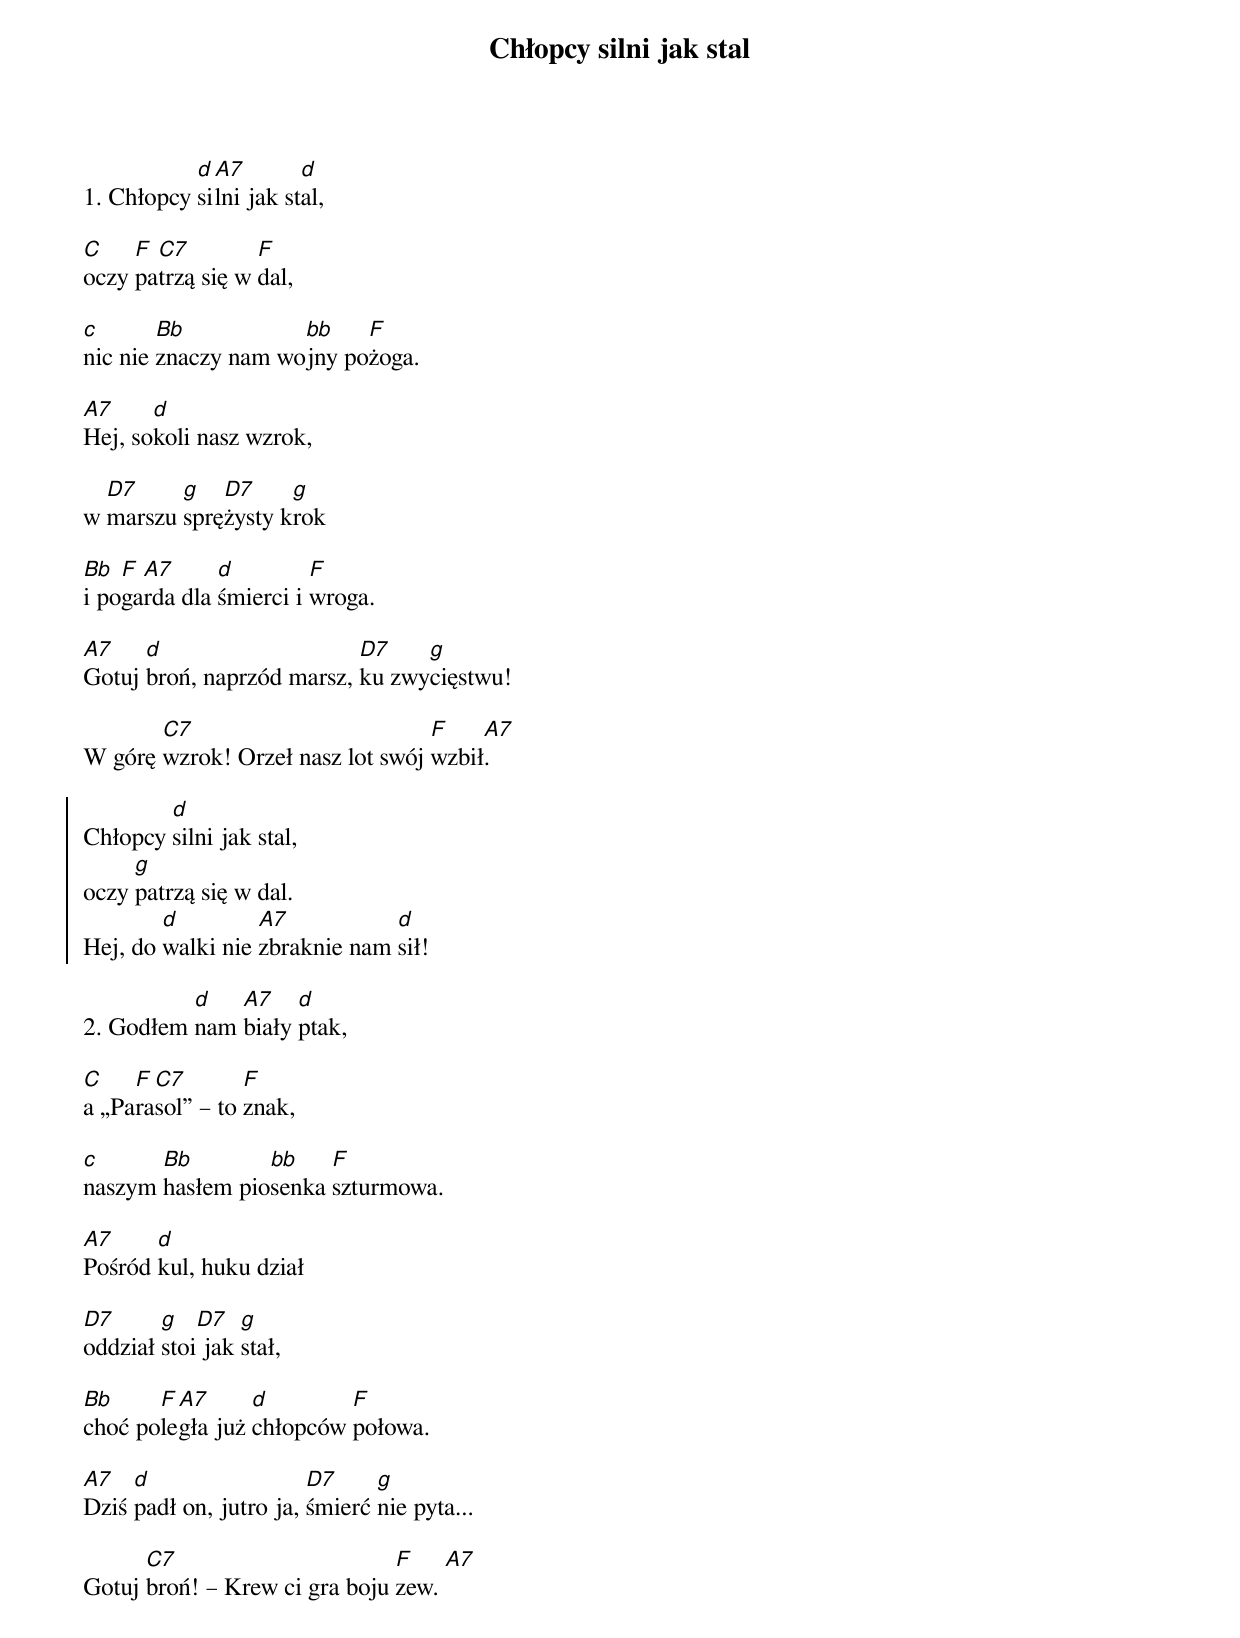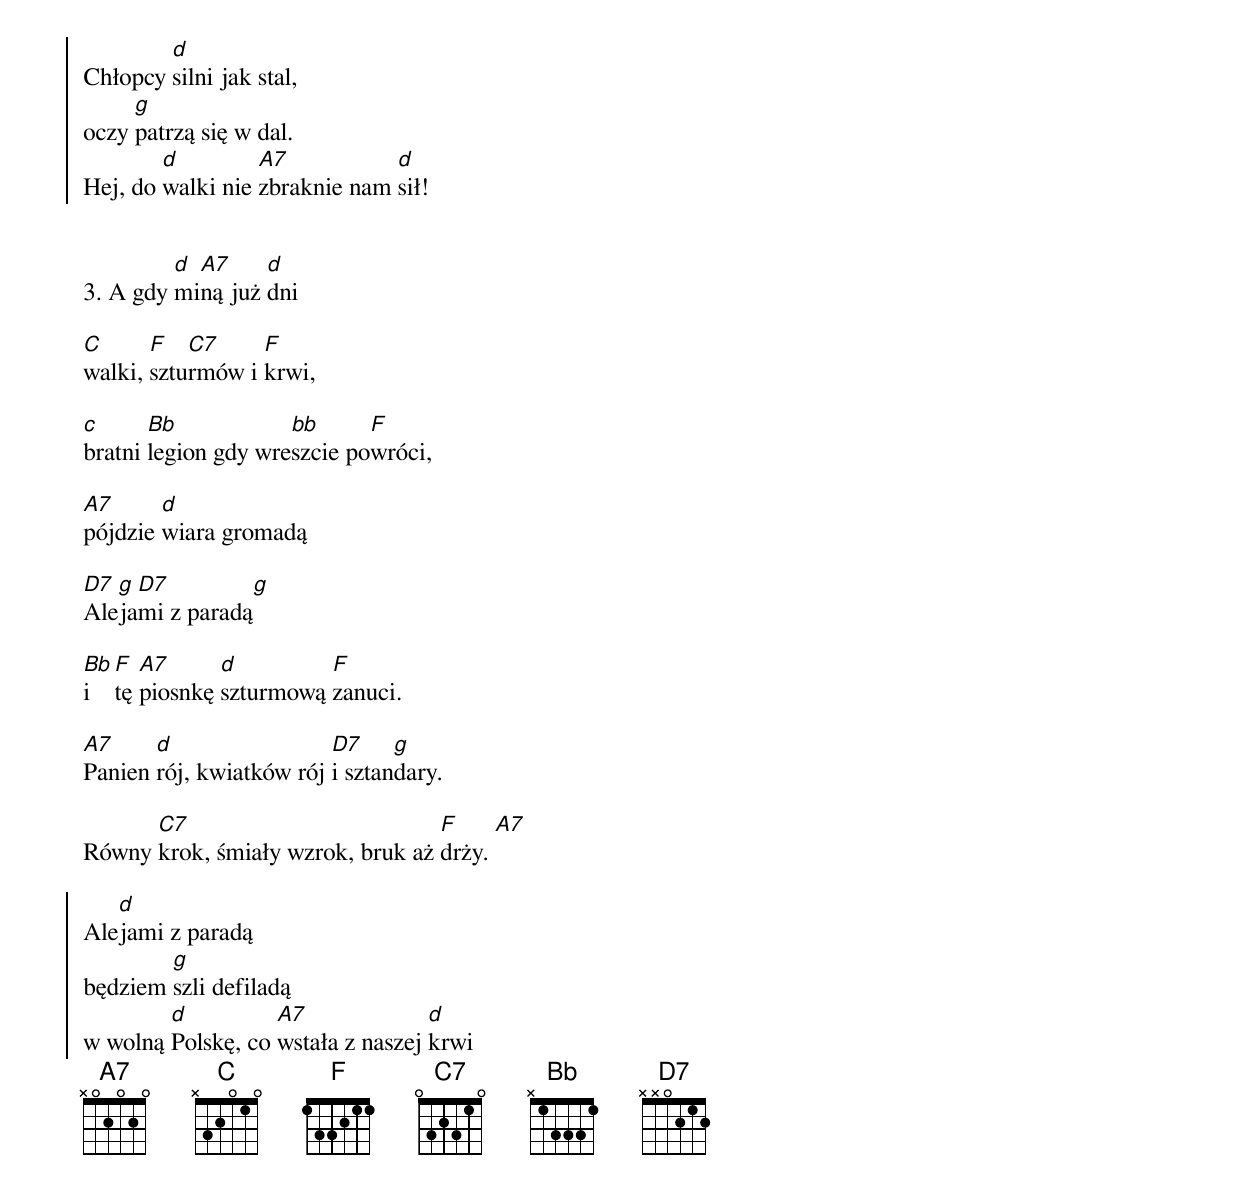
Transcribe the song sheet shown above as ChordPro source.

{title:Chłopcy silni jak stal}

1. Chłopcy [d]si[A7]lni jak st[d]al,

[C]oczy [F]pa[C7]trzą się w [F]dal,

[c]nic nie [Bb]znaczy nam wo[bb]jny po[F]żoga.

[A7]Hej, so[d]koli nasz wzrok,

w [D7]marszu [g]sprę[D7]żysty k[g]rok

[Bb]i po[F]ga[A7]rda dla [d]śmierci i [F]wroga.

[A7]Gotuj [d]broń, naprzód marsz, [D7]ku zwy[g]cięstwu!

W górę [C7]wzrok! Orzeł nasz lot swój [F]wzbił[A7].

{soc}
Chłopcy [d]silni jak stal,
oczy [g]patrzą się w dal.
Hej, do [d]walki nie [A7]zbraknie nam [d]sił!
{eoc}

2. Godłem [d]nam [A7]biały [d]ptak,

[C]a „Pa[F]ra[C7]sol” – to [F]znak,

[c]naszym [Bb]hasłem pio[bb]senka [F]szturmowa.

[A7]Pośród [d]kul, huku dział

[D7]oddział [g]stoi[D7] jak [g]stał,

[Bb]choć po[F]le[A7]gła już [d]chłopców [F]połowa.

[A7]Dziś [d]padł on, jutro ja, [D7]śmierć [g]nie pyta...

Gotuj [C7]broń! – Krew ci gra boju [F]zew. [A7]

{soc}
Chłopcy [d]silni jak stal,
oczy [g]patrzą się w dal.
Hej, do [d]walki nie [A7]zbraknie nam [d]sił!
{eoc}


3. A gdy [d]mi[A7]ną już [d]dni

[C]walki, [F]sztu[C7]rmów i [F]krwi,

[c]bratni [Bb]legion gdy wre[bb]szcie po[F]wróci,

[A7]pójdzie [d]wiara gromadą

[D7]Ale[g]ja[D7]mi z paradą[g]

[Bb]i [F]tę [A7]piosnkę [d]szturmową [F]zanuci.

[A7]Panien [d]rój, kwiatków rój [D7]i sztan[g]dary.

Równy [C7]krok, śmiały wzrok, bruk aż [F]drży. [A7]

{soc}
Ale[d]jami z paradą
będziem [g]szli defiladą
w wolną [d]Polskę, co [A7]wstała z naszej [d]krwi
{eoc}
